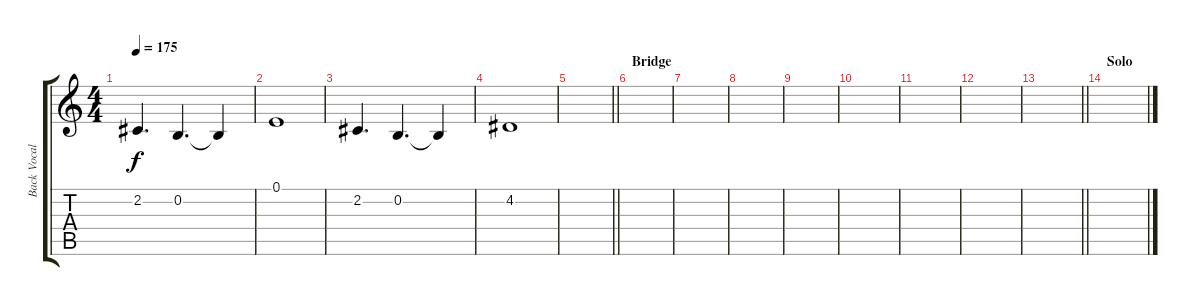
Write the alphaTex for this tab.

\track ("Back Vocals" "Back Vocal") {instrument tenorsax}
\staff {score tabs}
\tuning (E4 B3 G3 D3 A2 E2) {hide}
\ts (4 4)
\tempo 175
\clef g2
\ks c
2.2.4{d dy f} 0.2.4{d} 0.2{t}.4 |
0.1.1 |
2.2.4{d} 0.2.4{d} 0.2{t}.4 |
4.2.1 |
\barLineRight lightlight
|
\section ("" "Bridge")
|
|
|
|
|
|
|
\barLineRight lightlight
|
\section ("" "Solo")
